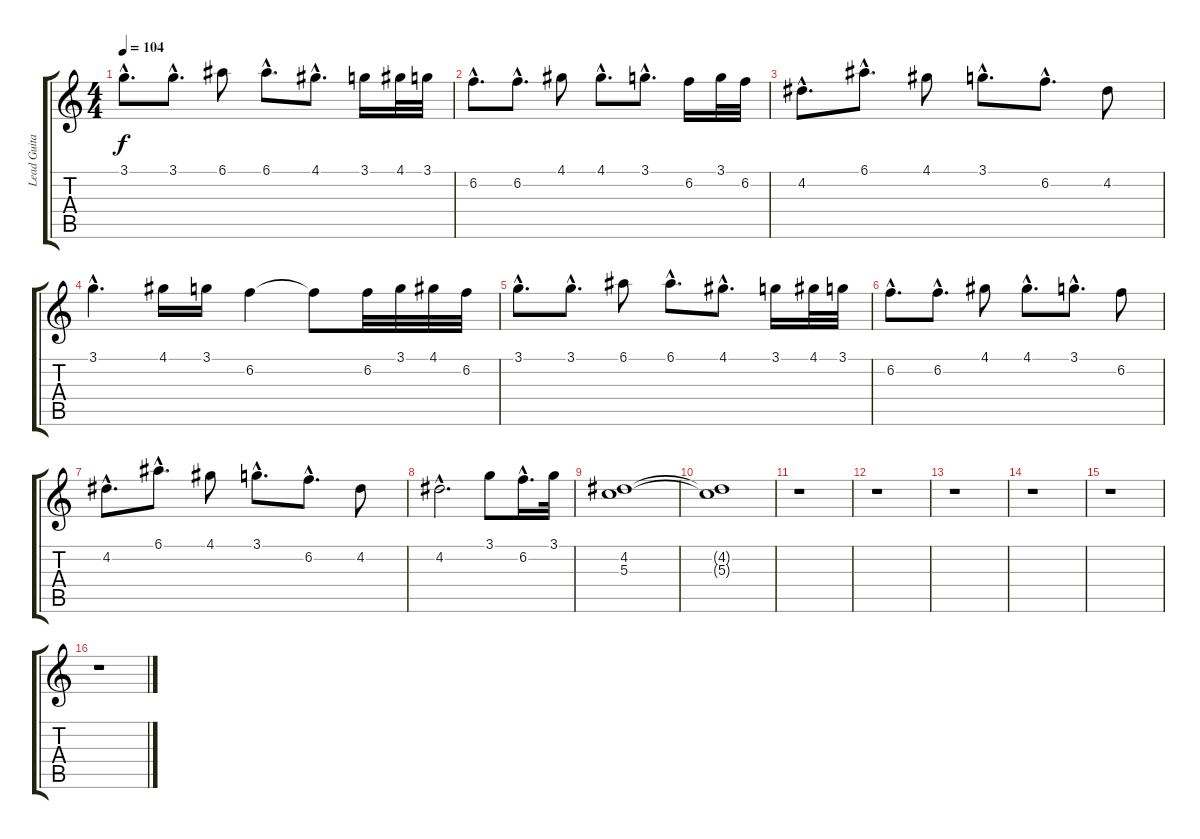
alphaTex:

\track ("Lead Guitar" "Lead Guita") {instrument overdrivenguitar}
\staff {score tabs}
\tuning (E4 B3 G3 D3 A2 E2) {hide}
\ts (4 4)
\tempo 104
\clef g2
\ks c
3.1{hac}.8{d dy f instrument overdrivenguitar} 3.1{hac}.8{d} 6.1.8 6.1{hac}.8{d} 4.1{hac}.8{d} 3.1.16 4.1.32 3.1.32 |
6.2{hac}.8{d} 6.2{hac}.8{d} 4.1.8 4.1{hac}.8{d} 3.1{hac}.8{d} 6.2.16 3.1.32 6.2.32 |
4.2{hac}.8{d} 6.1{hac}.8{d} 4.1.8 3.1{hac}.8{d} 6.2{hac}.8{d} 4.2.8 |
3.1{hac}.4{d} 4.1.16 3.1.16 6.2.4 6.2{t}.8 6.2.32 3.1.32 4.1.32 6.2.32 |
3.1{hac}.8{d} 3.1{hac}.8{d} 6.1.8 6.1{hac}.8{d} 4.1{hac}.8{d} 3.1.16 4.1.32 3.1.32 |
6.2{hac}.8{d} 6.2{hac}.8{d} 4.1.8 4.1{hac}.8{d} 3.1{hac}.8{d} 6.2.8 |
4.2{hac}.8{d} 6.1{hac}.8{d} 4.1.8 3.1{hac}.8{d} 6.2{hac}.8{d} 4.2.8 |
4.2{hac}.2{d} 3.1.8 6.2{hac}.16{d} 3.1.32 |
(4.2 5.3).1 |
(4.2{t} 5.3{t}).1 |
r.1 |
r.1 |
r.1 |
r.1 |
r.1 |
r.1
